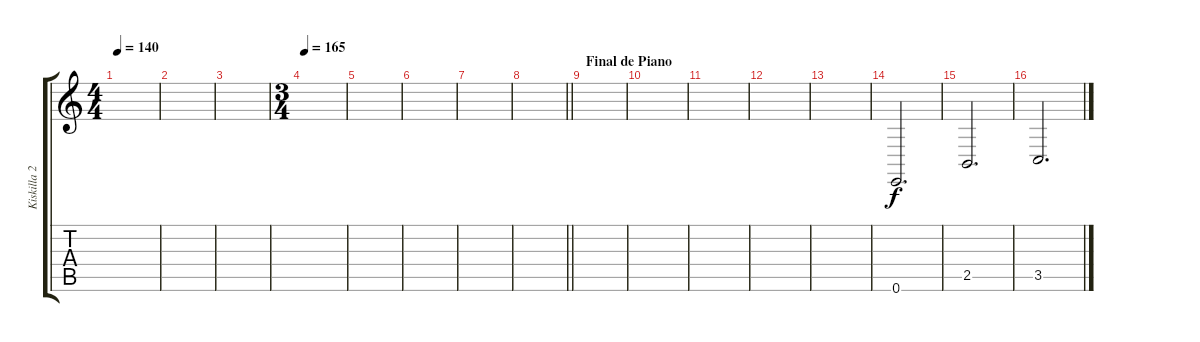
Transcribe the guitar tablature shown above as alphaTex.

\track ("Kiskilla 2" "Kiskilla 2") {instrument stringensemble1}
\staff {score tabs}
\tuning (E4 B3 G3 D3 A2 E2) {hide}
\ts (4 4)
\tempo 140
\clef g2
\ks c
|
|
|
\ts (3 4)
\tempo 165
|
|
|
|
\barLineRight lightlight
|
\section ("" "Final de Piano")
|
|
|
|
|
0.6.2{d} |
2.5.2{d} |
3.5.2{d}
